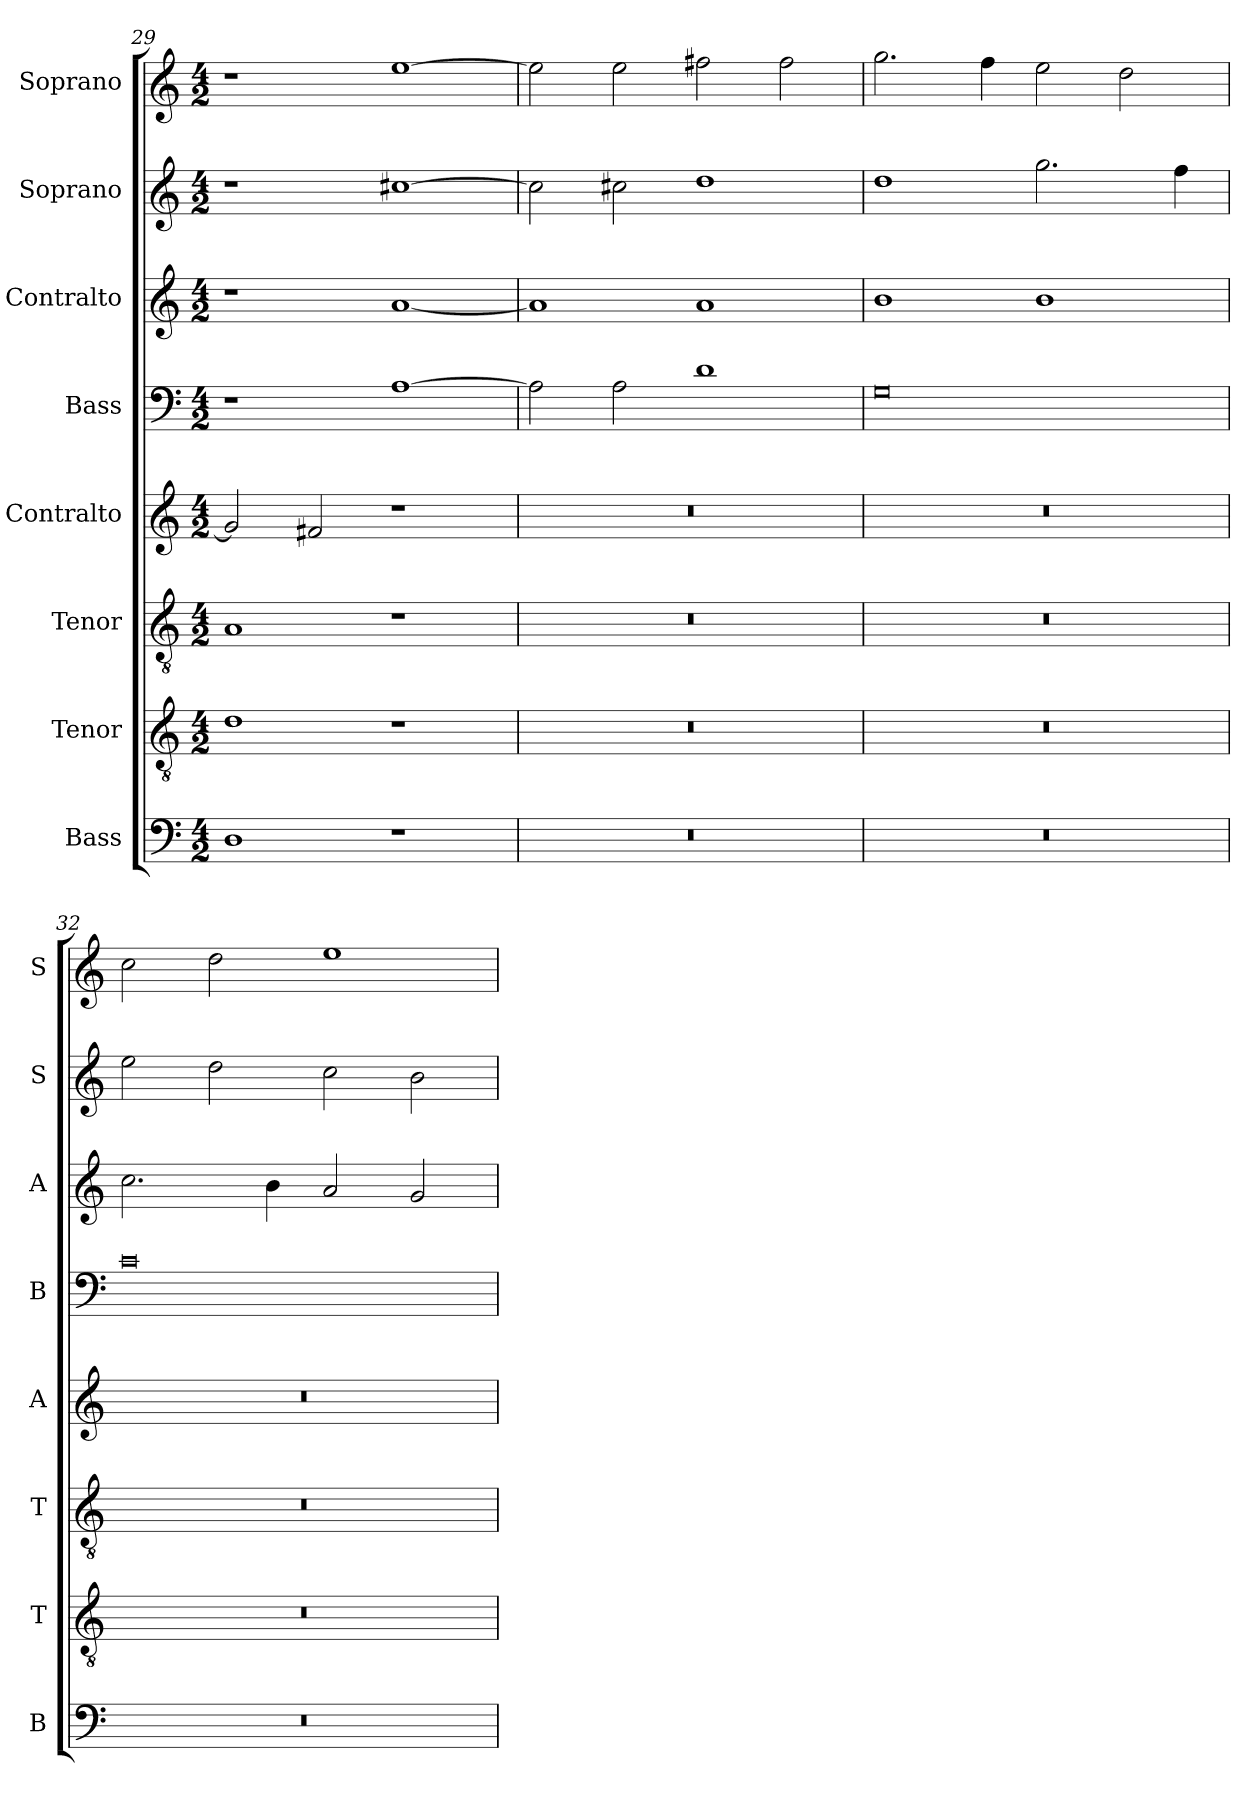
**kern	**kern	**kern	**kern	**kern	**kern	**kern	**kern
*part8	*part7	*part6	*part5	*part4	*part3	*part2	*part1
*staff8	*staff7	*staff6	*staff5	*staff4	*staff3	*staff2	*staff1
*I"Bass	*I"Tenor	*I"Tenor	*I"Contralto	*I"Bass	*I"Contralto	*I"Soprano	*I"Soprano
*I'B	*I'T	*I'T	*I'A	*I'B	*I'A	*I'S	*I'S
*clefF4	*clefGv2	*clefGv2	*clefG2	*clefF4	*clefG2	*clefG2	*clefG2
*k[]	*k[]	*k[]	*k[]	*k[]	*k[]	*k[]	*k[]
*G:mix	*G:mix	*G:mix	*G:mix	*G:mix	*G:mix	*G:mix	*G:mix
*M4/2	*M4/2	*M4/2	*M4/2	*M4/2	*M4/2	*M4/2	*M4/2
=29	=29	=29	=29	=29	=29	=29	=29
1D	1d	1A	2g]	1r	1r	1r	1r
.	.	.	2f#X	.	.	.	.
1r	1r	1r	1r	[1A	[1a	[1cc#X	[1ee
=30	=30	=30	=30	=30	=30	=30	=30
0r	0r	0r	0r	2A]	1a]	2cc#]	2ee]
.	.	.	.	2A	.	2cc#X	2ee
.	.	.	.	1d	1a	1dd	2ff#X
.	.	.	.	.	.	.	2ff#
=31	=31	=31	=31	=31	=31	=31	=31
0r	0r	0r	0r	0G	1b	1dd	2.gg
.	.	.	.	.	.	.	4ff
.	.	.	.	.	1b	2.gg	2ee
.	.	.	.	.	.	.	2dd
.	.	.	.	.	.	4ff	.
=32	=32	=32	=32	=32	=32	=32	=32
0r	0r	0r	0r	0c	2.cc	2ee	2cc
.	.	.	.	.	.	2dd	2dd
.	.	.	.	.	4b	.	.
.	.	.	.	.	2a	2cc	1ee
.	.	.	.	.	2g	2b	.
=	=	=	=	=	=	=	=
*-	*-	*-	*-	*-	*-	*-	*-
